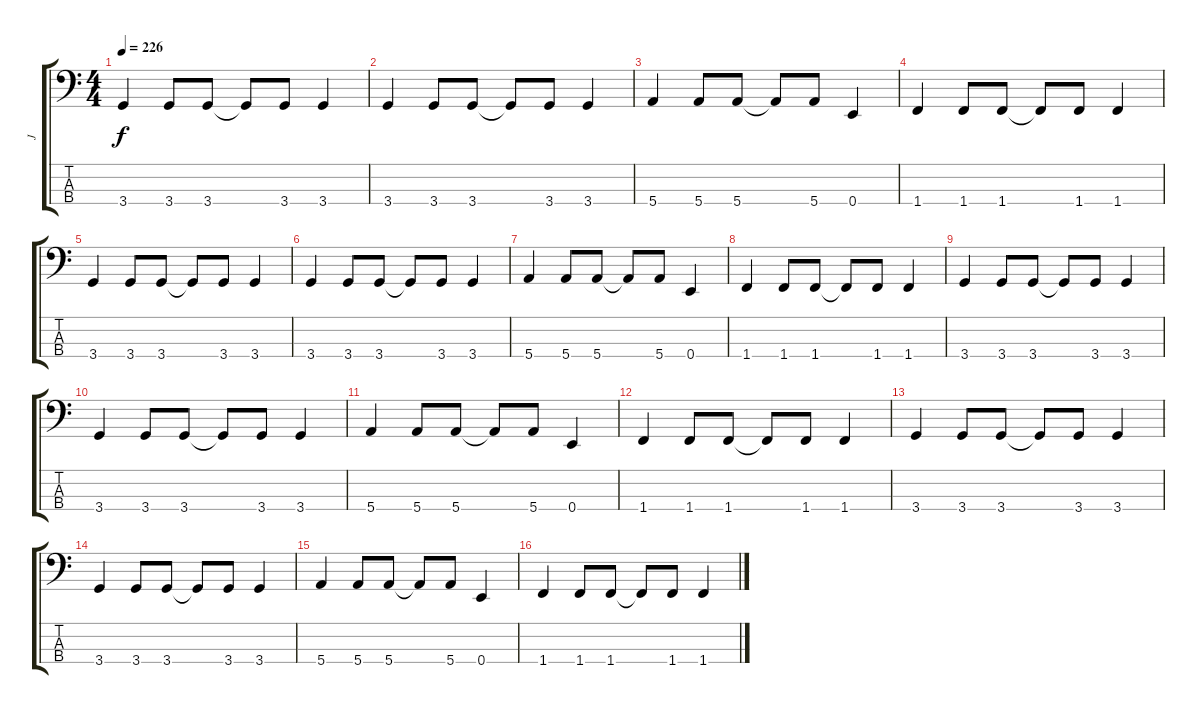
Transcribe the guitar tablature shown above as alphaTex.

\track ("J" "J") {instrument electricbasspick}
\staff {score tabs}
\tuning (G2 D2 A1 E1) {hide}
\ts (4 4)
\tempo 226
\clef f4
\ks c
3.4.4{dy f} 3.4.8 3.4.8 3.4{t}.8 3.4.8 3.4.4 |
3.4.4 3.4.8 3.4.8 3.4{t}.8 3.4.8 3.4.4 |
5.4.4 5.4.8 5.4.8 5.4{t}.8 5.4.8 0.4.4 |
1.4.4 1.4.8 1.4.8 1.4{t}.8 1.4.8 1.4.4 |
3.4.4 3.4.8 3.4.8 3.4{t}.8 3.4.8 3.4.4 |
3.4.4 3.4.8 3.4.8 3.4{t}.8 3.4.8 3.4.4 |
5.4.4 5.4.8 5.4.8 5.4{t}.8 5.4.8 0.4.4 |
1.4.4 1.4.8 1.4.8 1.4{t}.8 1.4.8 1.4.4 |
3.4.4 3.4.8 3.4.8 3.4{t}.8 3.4.8 3.4.4 |
3.4.4 3.4.8 3.4.8 3.4{t}.8 3.4.8 3.4.4 |
5.4.4 5.4.8 5.4.8 5.4{t}.8 5.4.8 0.4.4 |
1.4.4 1.4.8 1.4.8 1.4{t}.8 1.4.8 1.4.4 |
3.4.4 3.4.8 3.4.8 3.4{t}.8 3.4.8 3.4.4 |
3.4.4 3.4.8 3.4.8 3.4{t}.8 3.4.8 3.4.4 |
5.4.4 5.4.8 5.4.8 5.4{t}.8 5.4.8 0.4.4 |
1.4.4 1.4.8 1.4.8 1.4{t}.8 1.4.8 1.4.4
